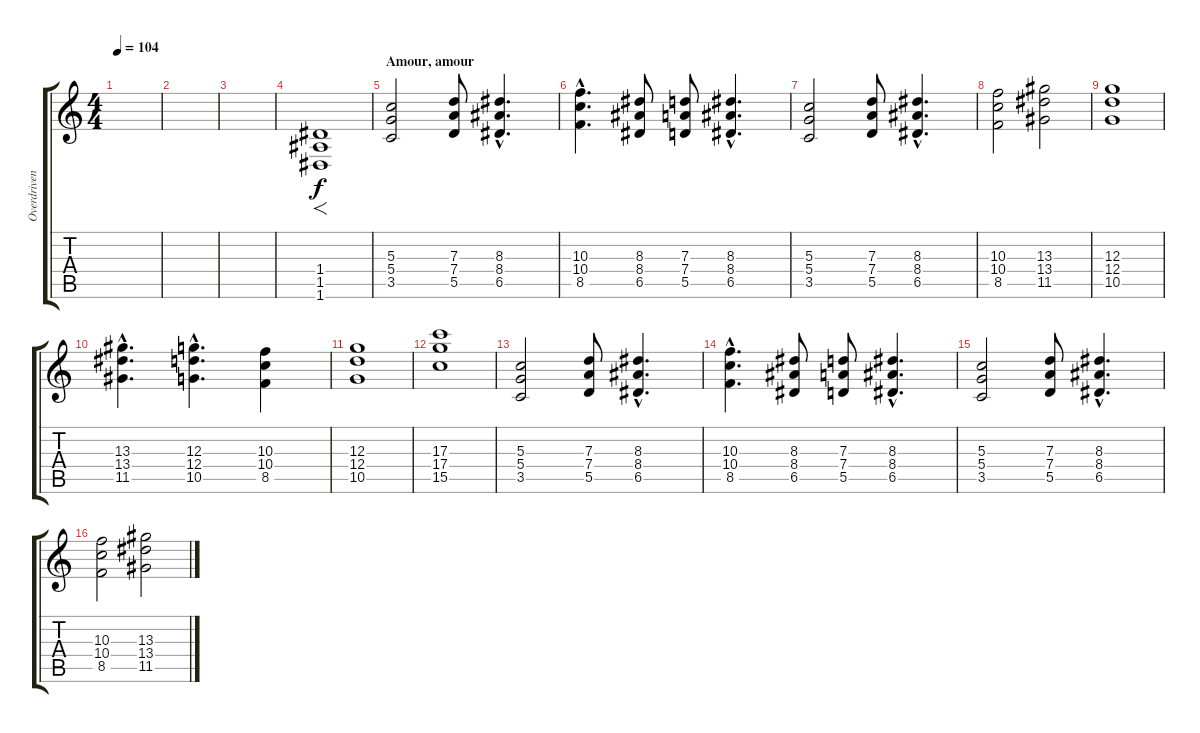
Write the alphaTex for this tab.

\track ("Overdriven Guitar 1" "Overdriven") {instrument distortionguitar}
\staff {score tabs}
\tuning (E4 B3 G3 D3 A2 D2) {hide}
\ts (4 4)
\tempo 104
\clef g2
\ks c
|
|
|
(1.4 1.5 1.6).1{f} |
\section ("" "Amour, amour")
(5.3 5.4 3.5).2 (7.3 7.4 5.5).8 (8.3{hac} 8.4{hac} 6.5{hac}).4{d} |
(10.3{hac} 10.4{hac} 8.5{hac}).4{d} (8.3 8.4 6.5).8 (7.3 7.4 5.5).8 (8.3{hac} 8.4{hac} 6.5{hac}).4{d} |
(5.3 5.4 3.5).2 (7.3 7.4 5.5).8 (8.3{hac} 8.4{hac} 6.5{hac}).4{d} |
(10.3 10.4 8.5).2 (13.3 13.4 11.5).2 |
(12.3 12.4 10.5).1 |
(13.3{hac} 13.4{hac} 11.5{hac}).4{d} (12.3{hac} 12.4{hac} 10.5{hac}).4{d} (10.3 10.4 8.5).4 |
(12.3 12.4 10.5).1 |
(17.3 17.4 15.5).1 |
(5.3 5.4 3.5).2 (7.3 7.4 5.5).8 (8.3{hac} 8.4{hac} 6.5{hac}).4{d} |
(10.3{hac} 10.4{hac} 8.5{hac}).4{d} (8.3 8.4 6.5).8 (7.3 7.4 5.5).8 (8.3{hac} 8.4{hac} 6.5{hac}).4{d} |
(5.3 5.4 3.5).2 (7.3 7.4 5.5).8 (8.3{hac} 8.4{hac} 6.5{hac}).4{d} |
(10.3 10.4 8.5).2 (13.3 13.4 11.5).2
